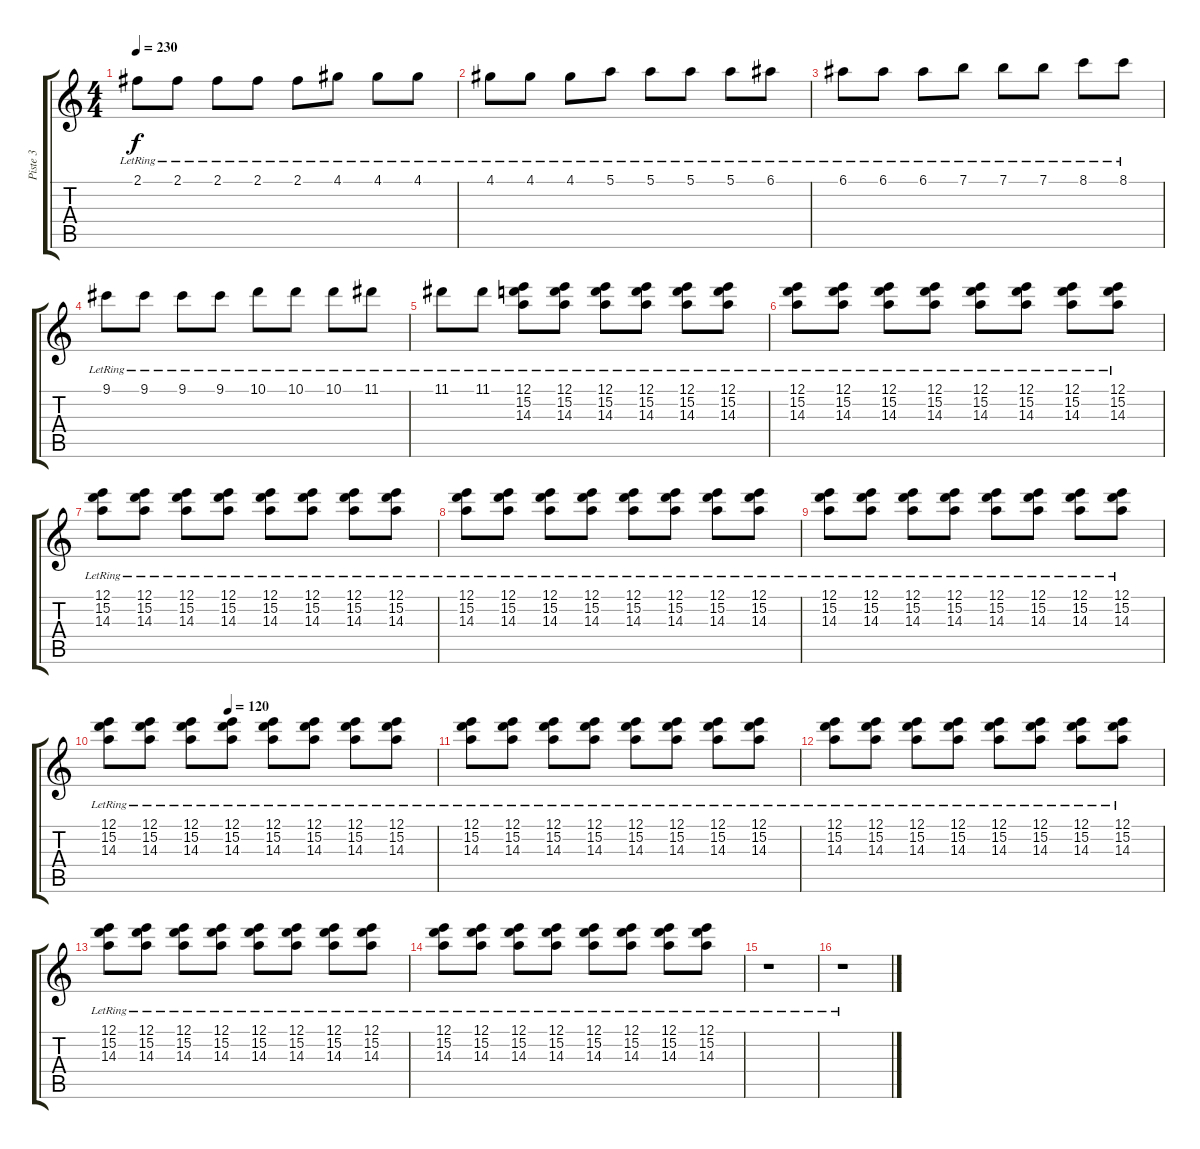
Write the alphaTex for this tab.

\track ("Piste 3" "Piste 3") {instrument electricguitarjazz}
\staff {score tabs}
\tuning (E4 B3 G3 D3 A2 D2) {hide}
\ts (4 4)
\tempo 230
\clef g2
\ks c
2.1{lr}.8{dy f} 2.1{lr}.8 2.1{lr}.8 2.1{lr}.8 2.1{lr}.8 4.1{lr}.8 4.1{lr}.8 4.1{lr}.8 |
4.1{lr}.8 4.1{lr}.8 4.1{lr}.8 5.1{lr}.8 5.1{lr}.8 5.1{lr}.8 5.1{lr}.8 6.1{lr}.8 |
6.1{lr}.8 6.1{lr}.8 6.1{lr}.8 7.1{lr}.8 7.1{lr}.8 7.1{lr}.8 8.1{lr}.8 8.1{lr}.8 |
9.1{lr}.8 9.1{lr}.8 9.1{lr}.8 9.1{lr}.8 10.1{lr}.8 10.1{lr}.8 10.1{lr}.8 11.1{lr}.8 |
11.1{lr}.8 11.1{lr}.8 (12.1{lr} 15.2{lr} 14.3{lr}).8 (12.1{lr} 15.2{lr} 14.3{lr}).8 (12.1{lr} 15.2{lr} 14.3{lr}).8 (12.1{lr} 15.2{lr} 14.3{lr}).8 (12.1{lr} 15.2{lr} 14.3{lr}).8 (12.1{lr} 15.2{lr} 14.3{lr}).8 |
(12.1{lr} 15.2{lr} 14.3{lr}).8 (12.1{lr} 15.2{lr} 14.3{lr}).8 (12.1{lr} 15.2{lr} 14.3{lr}).8 (12.1{lr} 15.2{lr} 14.3{lr}).8 (12.1{lr} 15.2{lr} 14.3{lr}).8 (12.1{lr} 15.2{lr} 14.3{lr}).8 (12.1{lr} 15.2{lr} 14.3{lr}).8 (12.1{lr} 15.2{lr} 14.3{lr}).8 |
(12.1{lr} 15.2{lr} 14.3{lr}).8 (12.1{lr} 15.2{lr} 14.3{lr}).8 (12.1{lr} 15.2{lr} 14.3{lr}).8 (12.1{lr} 15.2{lr} 14.3{lr}).8 (12.1{lr} 15.2{lr} 14.3{lr}).8 (12.1{lr} 15.2{lr} 14.3{lr}).8 (12.1{lr} 15.2{lr} 14.3{lr}).8 (12.1{lr} 15.2{lr} 14.3{lr}).8 |
(12.1{lr} 15.2{lr} 14.3{lr}).8 (12.1{lr} 15.2{lr} 14.3{lr}).8 (12.1{lr} 15.2{lr} 14.3{lr}).8 (12.1{lr} 15.2{lr} 14.3{lr}).8 (12.1{lr} 15.2{lr} 14.3{lr}).8 (12.1{lr} 15.2{lr} 14.3{lr}).8 (12.1{lr} 15.2{lr} 14.3{lr}).8 (12.1{lr} 15.2{lr} 14.3{lr}).8 |
(12.1{lr} 15.2{lr} 14.3{lr}).8 (12.1{lr} 15.2{lr} 14.3{lr}).8 (12.1{lr} 15.2{lr} 14.3{lr}).8 (12.1{lr} 15.2{lr} 14.3{lr}).8 (12.1{lr} 15.2{lr} 14.3{lr}).8 (12.1{lr} 15.2{lr} 14.3{lr}).8 (12.1{lr} 15.2{lr} 14.3{lr}).8 (12.1{lr} 15.2{lr} 14.3{lr}).8 |
\tempo (120 0.375)
(12.1{lr} 15.2{lr} 14.3{lr}).8 (12.1{lr} 15.2{lr} 14.3{lr}).8 (12.1{lr} 15.2{lr} 14.3{lr}).8 (12.1{lr} 15.2{lr} 14.3{lr}).8 (12.1{lr} 15.2{lr} 14.3{lr}).8 (12.1{lr} 15.2{lr} 14.3{lr}).8 (12.1{lr} 15.2{lr} 14.3{lr}).8 (12.1{lr} 15.2{lr} 14.3{lr}).8 |
(12.1{lr} 15.2{lr} 14.3{lr}).8 (12.1{lr} 15.2{lr} 14.3{lr}).8 (12.1{lr} 15.2{lr} 14.3{lr}).8 (12.1{lr} 15.2{lr} 14.3{lr}).8 (12.1{lr} 15.2{lr} 14.3{lr}).8 (12.1{lr} 15.2{lr} 14.3{lr}).8 (12.1{lr} 15.2{lr} 14.3{lr}).8 (12.1{lr} 15.2{lr} 14.3{lr}).8 |
(12.1{lr} 15.2{lr} 14.3{lr}).8 (12.1{lr} 15.2{lr} 14.3{lr}).8 (12.1{lr} 15.2{lr} 14.3{lr}).8 (12.1{lr} 15.2{lr} 14.3{lr}).8 (12.1{lr} 15.2{lr} 14.3{lr}).8 (12.1{lr} 15.2{lr} 14.3{lr}).8 (12.1{lr} 15.2{lr} 14.3{lr}).8 (12.1{lr} 15.2{lr} 14.3{lr}).8 |
(12.1{lr} 15.2{lr} 14.3{lr}).8 (12.1{lr} 15.2{lr} 14.3{lr}).8 (12.1{lr} 15.2{lr} 14.3{lr}).8 (12.1{lr} 15.2{lr} 14.3{lr}).8 (12.1{lr} 15.2{lr} 14.3{lr}).8 (12.1{lr} 15.2{lr} 14.3{lr}).8 (12.1{lr} 15.2{lr} 14.3{lr}).8 (12.1{lr} 15.2{lr} 14.3{lr}).8 |
(12.1{lr} 15.2{lr} 14.3{lr}).8 (12.1{lr} 15.2{lr} 14.3{lr}).8 (12.1{lr} 15.2{lr} 14.3{lr}).8 (12.1{lr} 15.2{lr} 14.3{lr}).8 (12.1{lr} 15.2{lr} 14.3{lr}).8 (12.1{lr} 15.2{lr} 14.3{lr}).8 (12.1{lr} 15.2{lr} 14.3{lr}).8 (12.1{lr} 15.2{lr} 14.3{lr}).8 |
r.1 |
r.1
